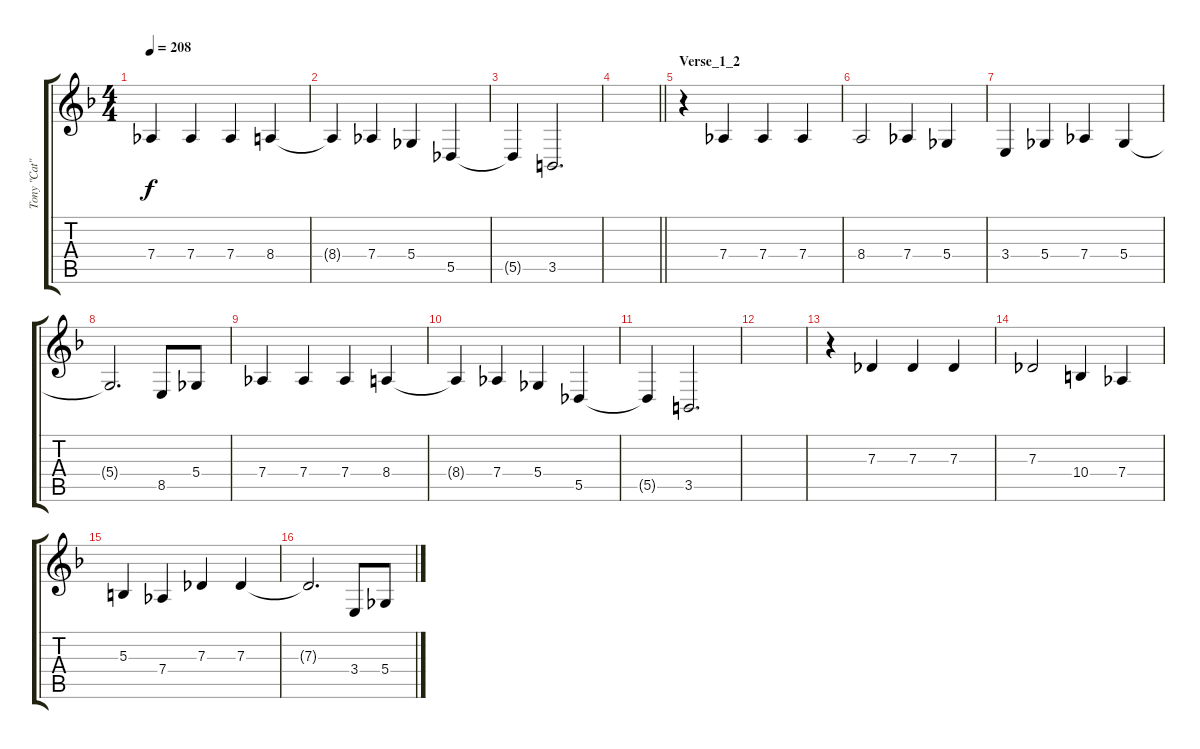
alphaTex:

\track ("Tony \"Cat\" Martin" "Tony \"Cat\"") {instrument stringensemble1}
\staff {score tabs}
\tuning (Eb4 Bb3 Gb3 Db3 Ab2 Eb2) {hide}
\ts (4 4)
\tempo 208
\clef g2
\ks f
7.4.4{dy f} 7.4.4 7.4.4 8.4.4 |
8.4{t}.4 7.4.4 5.4.4 5.5.4 |
5.5{t}.4 3.5.2{d} |
\barLineRight lightlight
|
\section ("" "Verse_1_2")
r.4 7.4.4 7.4.4 7.4.4 |
8.4.2 7.4.4 5.4.4 |
3.4.4 5.4.4 7.4.4 5.4.4 |
5.4{t}.2{d} 8.5.8 5.4.8 |
7.4.4 7.4.4 7.4.4 8.4.4 |
8.4{t}.4 7.4.4 5.4.4 5.5.4 |
5.5{t}.4 3.5.2{d} |
|
r.4 7.3.4 7.3.4 7.3.4 |
7.3.2 10.4.4 7.4.4 |
5.3.4 7.4.4 7.3.4 7.3.4 |
7.3{t}.2{d} 3.4.8 5.4.8
